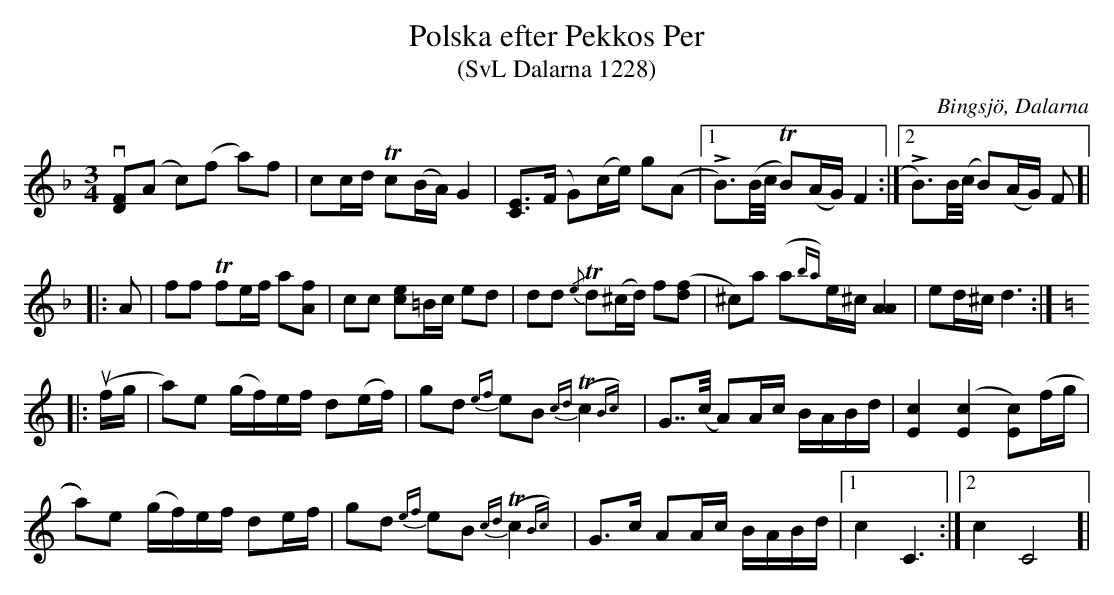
X:1
T:Polska efter Pekkos Per
T:(SvL Dalarna 1228)
O:Bingsjö, Dalarna
M:3/4
L:1/8
K:F
v[DF](A c)(f a)f|cc/d/ Tc(B/A/) G2|[CE]>(F G)(c/e/) g(A|1LB)>(B/c// TB)(A/G/) F2:|2LB)>B/(c// B)(A/G/) F]|
K:Dm
|:A|ff Tfe/f/ a[fA]|cc [ce]=B/c/ ed|dd {/e}Td(^c/d/) f([fd]|^c)a (a{ba})e/^c/ [AA]2|ed/^c/ d3:|
K:C
|:u(f/g/|a)e (g/f/)e/f/ d(e/f/)|gd {ef}eB {cd}T(c2{Bc})|G>>(c A)A/c/ B/A/B/d/|[cE]2 ([cE]2 [cE])(f/g/|
a))e (g/f/)e/f/ de/f/|gd {ef}eB {cd}T(c2{Bc})|G>c AA/c/ B/A/B/d/|1c2 C3:|2c2 C4]|
